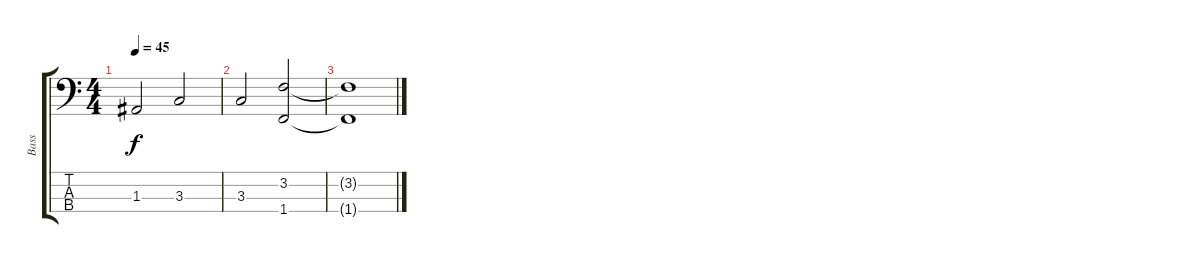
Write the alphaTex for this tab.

\track ("Bass" "Bass") {instrument electricbassfinger}
\staff {score tabs}
\tuning (G2 D2 A1 E1) {hide}
\ts (4 4)
\tempo 45
\clef f4
\ks c
1.3.2{dy f} 3.3.2 |
3.3.2 (3.2 1.4).2 |
(3.2{t} 1.4{t}).1
